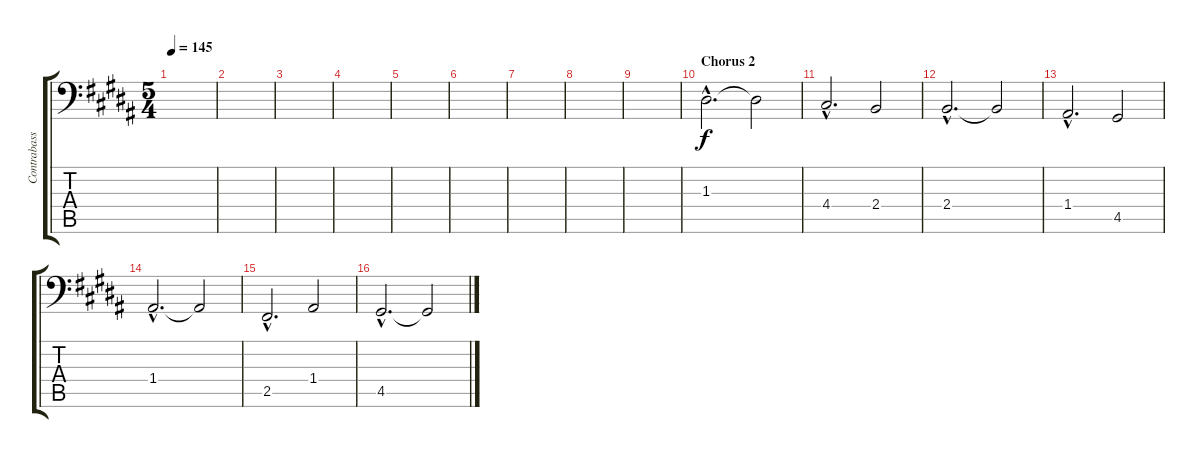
\track ("Contrabass" "Contrabass") {instrument contrabass}
\staff {score tabs}
\tuning (C3 G2 D2 A1 E1 B0) {hide}
\ts (5 4)
\tempo 145
\clef f4
\ks b
|
|
|
|
|
|
|
|
|
\section ("" "Chorus 2")
1.3{hac}.2{d} 1.3{t}.2 |
4.4{hac}.2{d} 2.4.2 |
2.4{hac}.2{d} 2.4{t}.2 |
1.4{hac}.2{d} 4.5.2 |
1.4{hac}.2{d} 1.4{t}.2 |
2.5{hac}.2{d} 1.4.2 |
4.5{hac}.2{d} 4.5{t}.2
